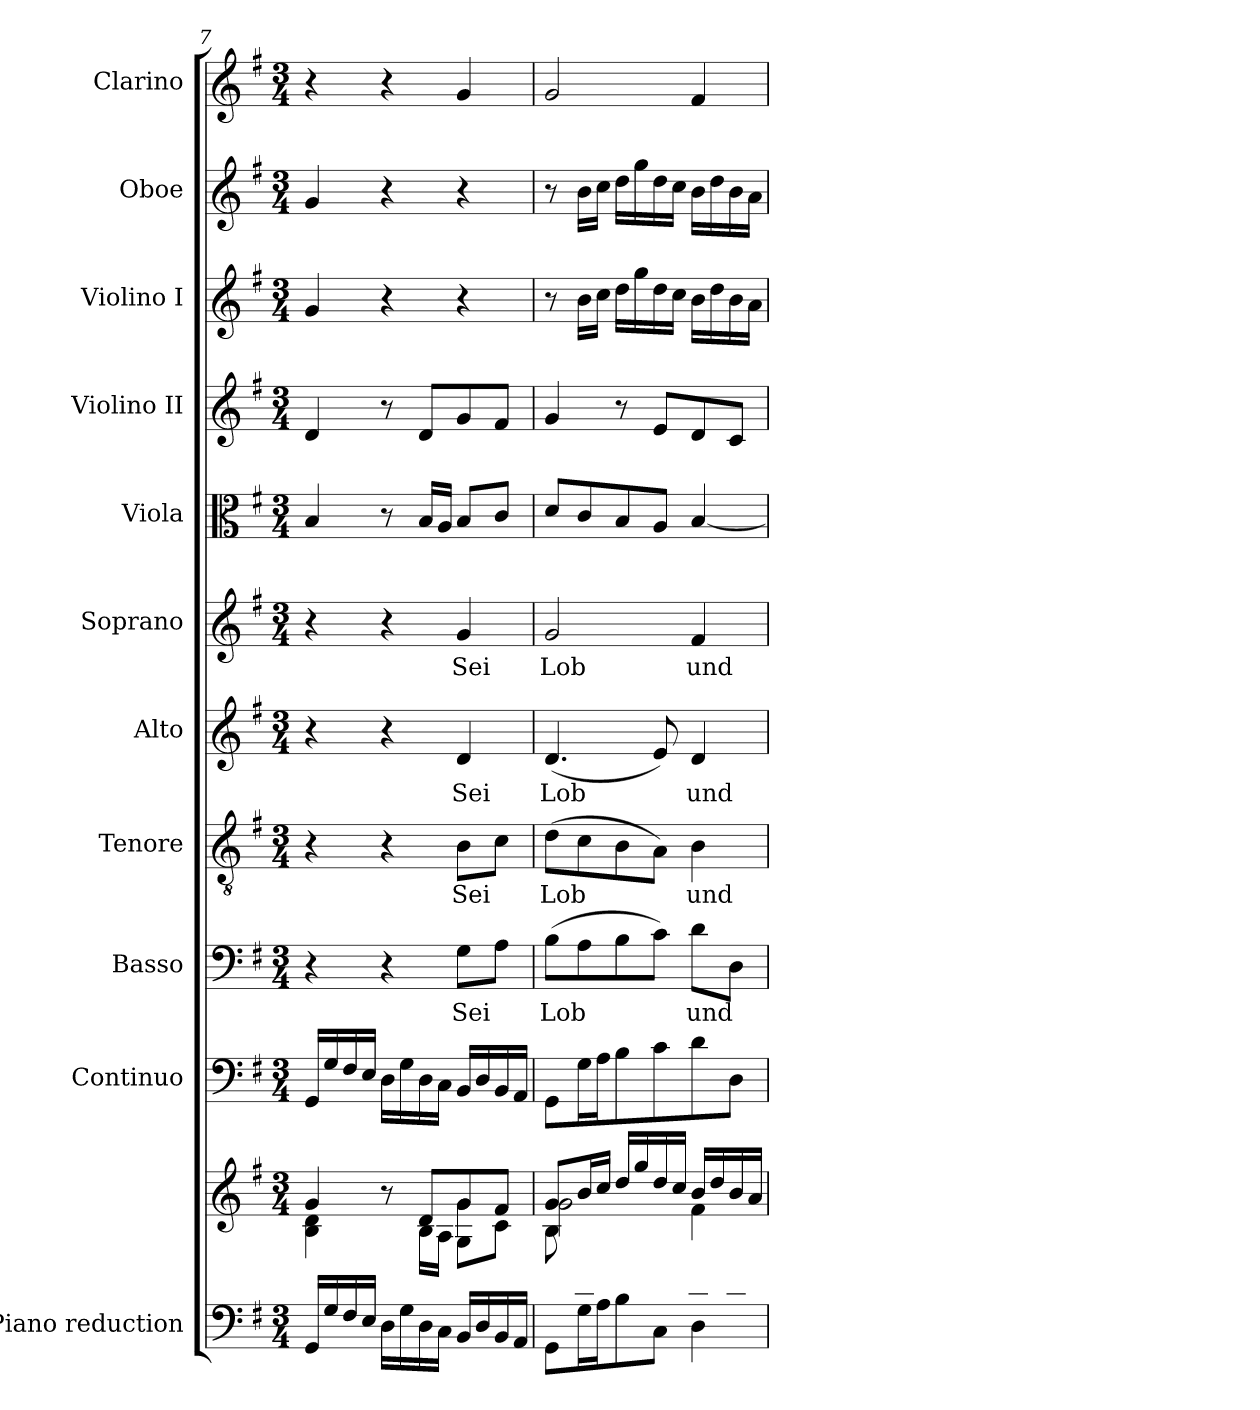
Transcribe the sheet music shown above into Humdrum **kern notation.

**kern	**kern	**kern	**kern	**text	**kern	**text	**kern	**text	**kern	**text	**kern	**kern	**kern	**kern	**kern
*part11	*part11	*part10	*part9	*part9	*part8	*part8	*part7	*part7	*part6	*part6	*part5	*part4	*part3	*part2	*part1
*staff12	*staff11	*staff10	*staff9	*staff9	*staff8	*staff8	*staff7	*staff7	*staff6	*staff6	*staff5	*staff4	*staff3	*staff2	*staff1
*I"Piano reduction	*	*I"Continuo	*I"Basso	*	*I"Tenore	*	*I"Alto	*	*I"Soprano	*	*I"Viola	*I"Violino II	*I"Violino I	*I"Oboe	*I"Clarino
*I'Pno	*	*	*	*	*	*	*	*	*	*	*	*	*	*I'Ob	*
*clefF4	*clefG2	*clefF4	*clefF4	*	*clefGv2	*	*clefG2	*	*clefG2	*	*clefC3	*clefG2	*clefG2	*clefG2	*clefG2
*k[f#]	*k[f#]	*k[f#]	*k[f#]	*	*k[f#]	*	*k[f#]	*	*k[f#]	*	*k[f#]	*k[f#]	*k[f#]	*k[f#]	*k[f#]
*M3/4	*M3/4	*M3/4	*M3/4	*	*M3/4	*	*M3/4	*	*M3/4	*	*M3/4	*M3/4	*M3/4	*M3/4	*M3/4
=7	=7	=7	=7	=7	=7	=7	=7	=7	=7	=7	=7	=7	=7	=7	=7
*	*^	*	*	*	*	*	*	*	*	*	*	*	*	*	*
*	*	*^	*	*	*	*	*	*	*	*	*	*	*	*	*	*
16GG/LL	4g/	4B\ 4d\	4ryy	16GG/LL	4r	.	4r	.	4r	.	4r	.	4B/	4d/	4g/	4g/	4r
16G/	.	.	.	16G/	.	.	.	.	.	.	.	.	.	.	.	.	.
16F#/	.	.	.	16F#/	.	.	.	.	.	.	.	.	.	.	.	.	.
16E/JJ	.	.	.	16E/JJ	.	.	.	.	.	.	.	.	.	.	.	.	.
16D\LL	8r	8ryy	4ryy	16D\LL	4r	.	4r	.	4r	.	4r	.	8r	8r	4r	4r	4r
16G\	.	.	.	16G\	.	.	.	.	.	.	.	.	.	.	.	.	.
16D\	8d/L	16B\LL	.	16D\	.	.	.	.	.	.	.	.	16B/LL	8d/L	.	.	.
16C\JJ	.	16A\JJ	.	16C\JJ	.	.	.	.	.	.	.	.	16A/JJ	.	.	.	.
!	!	!	!	!	!	!LO:LY:b	!	!LO:LY:b	!	!LO:LY:b	!	!LO:LY:b	!	!	!	!	!
16BB/LL	8g/	8G\L	4g\	16BB/LL	8G\L	Sei	8B\L	Sei	4d/	Sei	4g/	Sei	8B/L	8g/	4r	4r	4g/
16D/	.	.	.	16D/	.	.	.	.	.	.	.	.	.	.	.	.	.
16BB/	8f#/J	8c\J	.	16BB/	8A\J	.	8c\J	.	.	.	.	.	8c/J	8f#/J	.	.	.
16AA/JJ	.	.	.	16AA/JJ	.	.	.	.	.	.	.	.	.	.	.	.	.
=8	=8	=8	=8	=8	=8	=8	=8	=8	=8	=8	=8	=8	=8	=8	=8	=8	=8
*^	*	*	*	*	*	*	*	*	*	*	*	*	*	*	*	*	*
!	!	!	!	!	!	!	!LO:LY:b	!	!LO:LY:b	!	!LO:LY:b	!	!LO:LY:b	!	!	!	!	!
8ryy	8GG\L	8g/L	2g\	8B\L	8GG\L	(>8B\L	Lob	(>8d\L	Lob	(<4.d/	Lob	2g/	Lob	8d/L	4g/	8r	8r	2g/
8c/	16G\L	16b/L	.	2ryy	16G\L	8A\	.	8c\	.	.	.	.	.	8c/	.	16b\LL	16b\LL	.
.	16A\J	16cc/JJ	.	.	16A\J	.	.	.	.	.	.	.	.	.	.	16cc\JJ	16cc\JJ	.
8B/	8B\	16dd/LL	.	.	8B\	8B\	.	8B\	.	.	.	.	.	8B/	8r	16dd\LL	16dd\LL	.
.	.	16gg/	.	.	.	.	.	.	.	.	.	.	.	.	.	16gg\	16gg\	.
8A/	8C\J	16dd/	.	.	8c\	8c\J)	.	8A\J)	.	8e/)	.	.	.	8A/J	8e/L	16dd\	16dd\	.
.	.	16cc/JJ	.	.	.	.	.	.	.	.	.	.	.	.	.	16cc\JJ	16cc\JJ	.
!	!	!	!	!	!	!	!LO:LY:b	!	!LO:LY:b	!	!LO:LY:b	!	!LO:LY:b	!	!	!	!	!
8d/	4D\	16b/LL	4f#\	.	8d\	8d\L	und	4B\	und	4d/	und	4f#/	und	[4B/	8d/	16b\LL	16b\LL	4f#/
.	.	16dd/	.	.	.	.	.	.	.	.	.	.	.	.	.	16dd\	16dd\	.
8c/J	.	16b/	.	8ryy	8D\J	8D\J	.	.	.	.	.	.	.	.	8c/J	16b\	16b\	.
.	.	16a/JJ	.	.	.	.	.	.	.	.	.	.	.	.	.	16a\JJ	16a\JJ	.
*v	*v	*	*	*	*	*	*	*	*	*	*	*	*	*	*	*	*	*
*	*v	*v	*v	*	*	*	*	*	*	*	*	*	*	*	*	*	*
=	=	=	=	=	=	=	=	=	=	=	=	=	=	=	=
*-	*-	*-	*-	*-	*-	*-	*-	*-	*-	*-	*-	*-	*-	*-	*-
